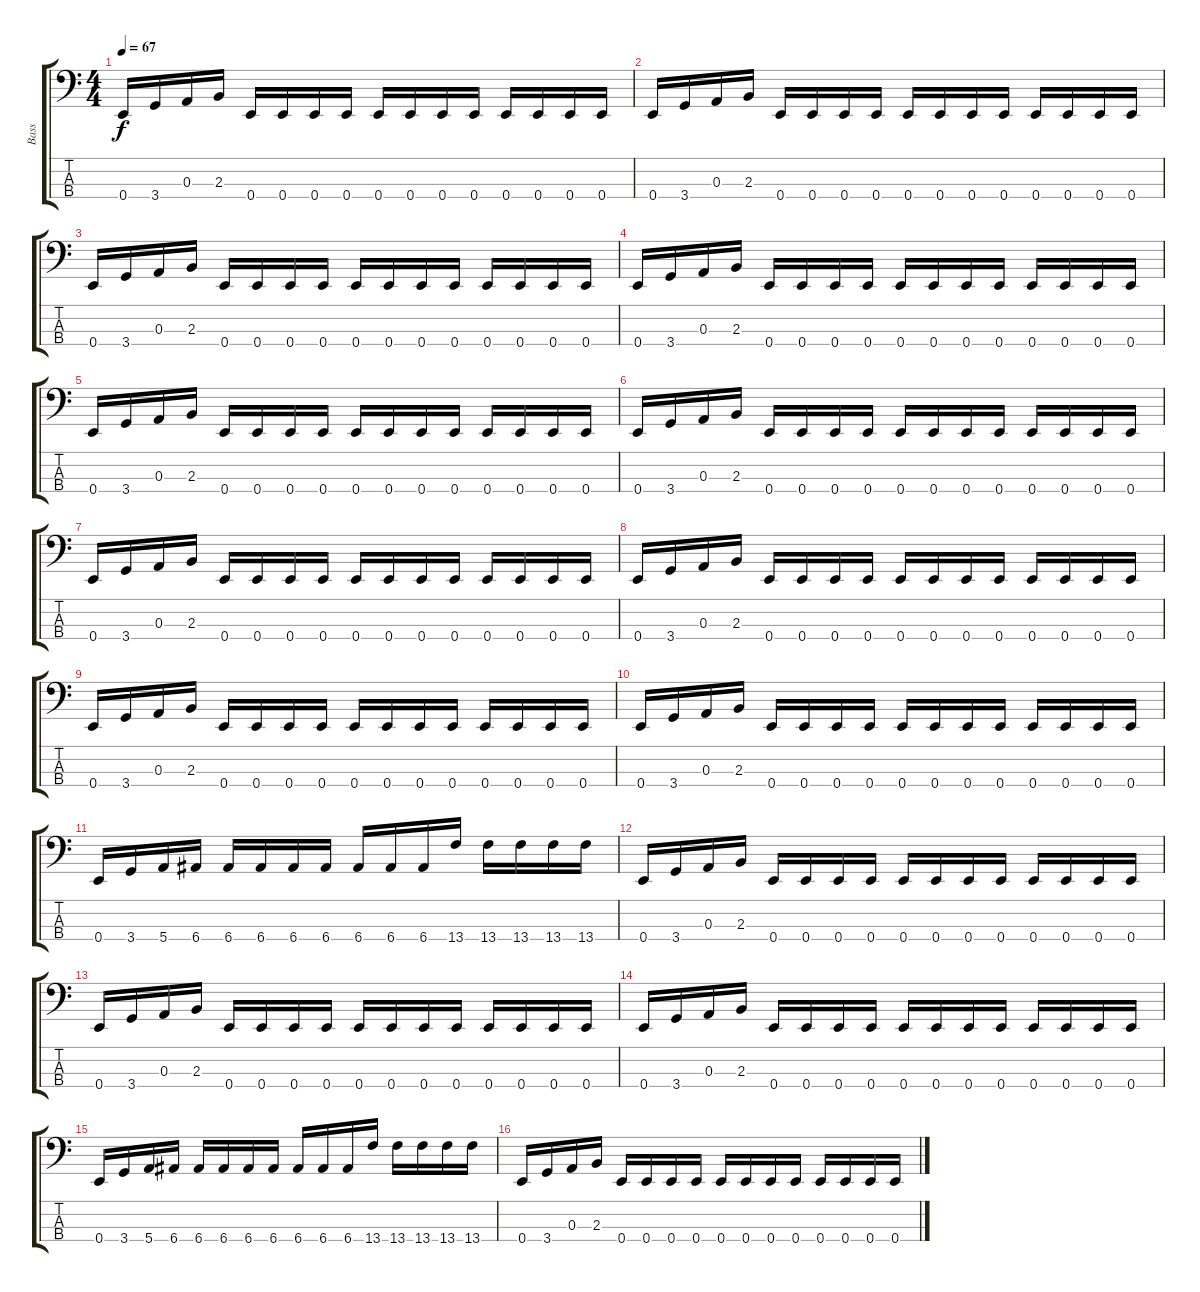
\track ("Bass" "Bass") {instrument electricbasspick}
\staff {score tabs}
\tuning (G2 D2 A1 E1) {hide}
\ts (4 4)
\tempo 67
\clef f4
\ks c
0.4.16{dy f} 3.4.16 0.3.16 2.3.16 0.4.16 0.4.16 0.4.16 0.4.16 0.4.16 0.4.16 0.4.16 0.4.16 0.4.16 0.4.16 0.4.16 0.4.16 |
0.4.16 3.4.16 0.3.16 2.3.16 0.4.16 0.4.16 0.4.16 0.4.16 0.4.16 0.4.16 0.4.16 0.4.16 0.4.16 0.4.16 0.4.16 0.4.16 |
0.4.16 3.4.16 0.3.16 2.3.16 0.4.16 0.4.16 0.4.16 0.4.16 0.4.16 0.4.16 0.4.16 0.4.16 0.4.16 0.4.16 0.4.16 0.4.16 |
0.4.16 3.4.16 0.3.16 2.3.16 0.4.16 0.4.16 0.4.16 0.4.16 0.4.16 0.4.16 0.4.16 0.4.16 0.4.16 0.4.16 0.4.16 0.4.16 |
0.4.16 3.4.16 0.3.16 2.3.16 0.4.16 0.4.16 0.4.16 0.4.16 0.4.16 0.4.16 0.4.16 0.4.16 0.4.16 0.4.16 0.4.16 0.4.16 |
0.4.16 3.4.16 0.3.16 2.3.16 0.4.16 0.4.16 0.4.16 0.4.16 0.4.16 0.4.16 0.4.16 0.4.16 0.4.16 0.4.16 0.4.16 0.4.16 |
0.4.16 3.4.16 0.3.16 2.3.16 0.4.16 0.4.16 0.4.16 0.4.16 0.4.16 0.4.16 0.4.16 0.4.16 0.4.16 0.4.16 0.4.16 0.4.16 |
0.4.16 3.4.16 0.3.16 2.3.16 0.4.16 0.4.16 0.4.16 0.4.16 0.4.16 0.4.16 0.4.16 0.4.16 0.4.16 0.4.16 0.4.16 0.4.16 |
0.4.16 3.4.16 0.3.16 2.3.16 0.4.16 0.4.16 0.4.16 0.4.16 0.4.16 0.4.16 0.4.16 0.4.16 0.4.16 0.4.16 0.4.16 0.4.16 |
0.4.16 3.4.16 0.3.16 2.3.16 0.4.16 0.4.16 0.4.16 0.4.16 0.4.16 0.4.16 0.4.16 0.4.16 0.4.16 0.4.16 0.4.16 0.4.16 |
0.4.16 3.4.16 5.4.16 6.4.16 6.4.16 6.4.16 6.4.16 6.4.16 6.4.16 6.4.16 6.4.16 13.4.16 13.4.16 13.4.16 13.4.16 13.4.16 |
0.4.16 3.4.16 0.3.16 2.3.16 0.4.16 0.4.16 0.4.16 0.4.16 0.4.16 0.4.16 0.4.16 0.4.16 0.4.16 0.4.16 0.4.16 0.4.16 |
0.4.16 3.4.16 0.3.16 2.3.16 0.4.16 0.4.16 0.4.16 0.4.16 0.4.16 0.4.16 0.4.16 0.4.16 0.4.16 0.4.16 0.4.16 0.4.16 |
0.4.16 3.4.16 0.3.16 2.3.16 0.4.16 0.4.16 0.4.16 0.4.16 0.4.16 0.4.16 0.4.16 0.4.16 0.4.16 0.4.16 0.4.16 0.4.16 |
0.4.16 3.4.16 5.4.16 6.4.16 6.4.16 6.4.16 6.4.16 6.4.16 6.4.16 6.4.16 6.4.16 13.4.16 13.4.16 13.4.16 13.4.16 13.4.16 |
0.4.16 3.4.16 0.3.16 2.3.16 0.4.16 0.4.16 0.4.16 0.4.16 0.4.16 0.4.16 0.4.16 0.4.16 0.4.16 0.4.16 0.4.16 0.4.16
